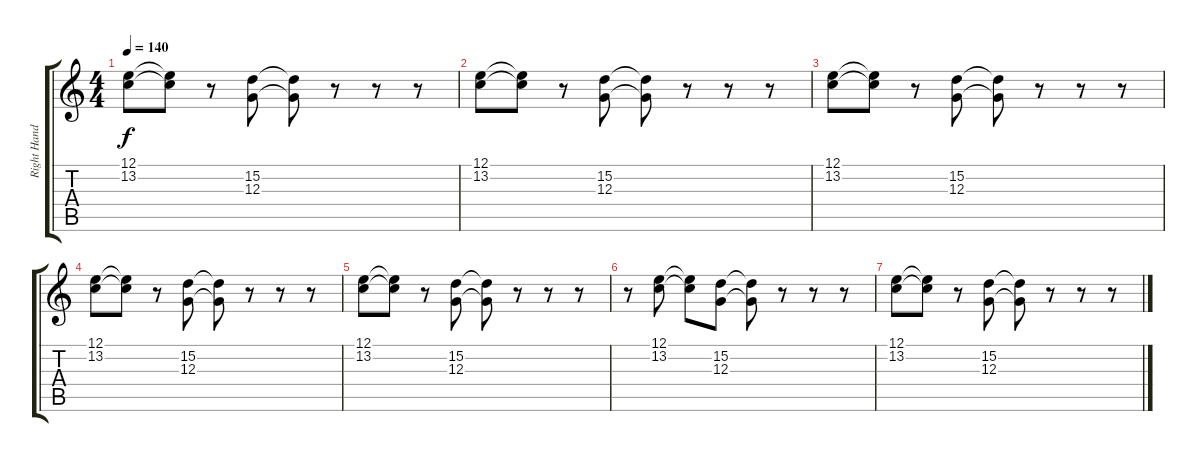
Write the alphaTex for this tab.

\track ("Right Hand" "Right Hand") {instrument acousticgrandpiano}
\staff {score tabs}
\tuning (E4 B3 G3 D3 A2 E2) {hide}
\ts (4 4)
\tempo 140
\clef g2
\ks c
(12.1 13.2).8{dy f volume 16 instrument synthstrings1} (12.1{t} 13.2{t}).8 r.8 (15.2 12.3).8 (15.2{t} 12.3{t}).8 r.8 r.8 r.8 |
(12.1 13.2).8{volume 16 instrument synthstrings1} (12.1{t} 13.2{t}).8 r.8 (15.2 12.3).8 (15.2{t} 12.3{t}).8 r.8 r.8 r.8 |
(12.1 13.2).8{volume 16 instrument synthstrings1} (12.1{t} 13.2{t}).8 r.8 (15.2 12.3).8 (15.2{t} 12.3{t}).8 r.8 r.8 r.8 |
(12.1 13.2).8{volume 16 instrument synthstrings1} (12.1{t} 13.2{t}).8 r.8 (15.2 12.3).8 (15.2{t} 12.3{t}).8 r.8 r.8 r.8 |
(12.1 13.2).8{volume 16 instrument synthstrings1} (12.1{t} 13.2{t}).8 r.8 (15.2 12.3).8 (15.2{t} 12.3{t}).8 r.8 r.8 r.8 |
r.8{volume 16 instrument synthstrings1} (12.1 13.2).8 (12.1{t} 13.2{t}).8 (15.2 12.3).8 (15.2{t} 12.3{t}).8 r.8 r.8 r.8 |
(12.1 13.2).8{volume 16 instrument synthstrings1} (12.1{t} 13.2{t}).8 r.8 (15.2 12.3).8 (15.2{t} 12.3{t}).8 r.8 r.8 r.8
